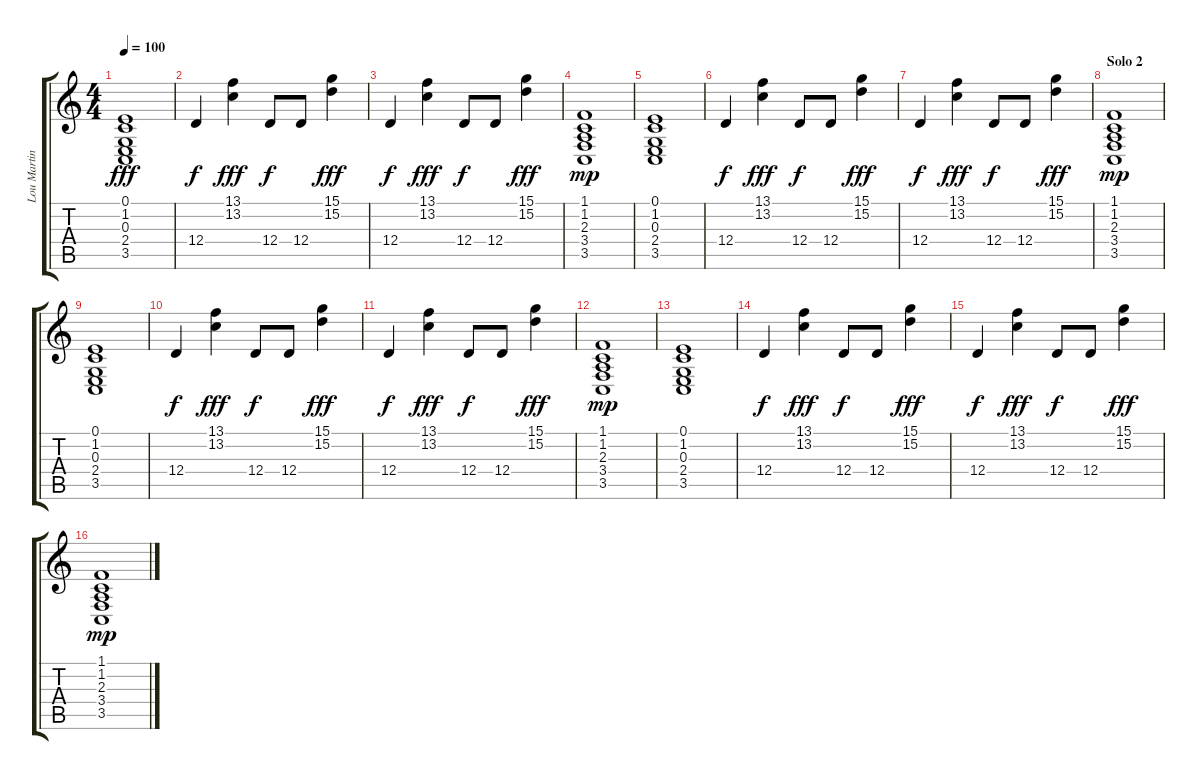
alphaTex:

\track ("Lou Martin" "Lou Martin") {instrument rockorgan}
\staff {score tabs}
\tuning (E4 B3 G3 D3 A2 E2) {hide}
\ts (4 4)
\tempo 100
\clef g2
\ks c
(0.1 1.2 0.3 2.4 3.5).1{dy fff} |
12.4.4{dy f} (13.1 13.2).4{dy fff} 12.4.8{dy f} 12.4.8 (15.1 15.2).4{dy fff} |
12.4.4{dy f} (13.1 13.2).4{dy fff} 12.4.8{dy f} 12.4.8 (15.1 15.2).4{dy fff} |
(1.1 1.2 2.3 3.4 3.5).1{dy mp} |
(0.1 1.2 0.3 2.4 3.5).1 |
12.4.4{dy f} (13.1 13.2).4{dy fff} 12.4.8{dy f} 12.4.8 (15.1 15.2).4{dy fff} |
12.4.4{dy f} (13.1 13.2).4{dy fff} 12.4.8{dy f} 12.4.8 (15.1 15.2).4{dy fff} |
\section ("" "Solo 2")
(1.1 1.2 2.3 3.4 3.5).1{dy mp} |
(0.1 1.2 0.3 2.4 3.5).1 |
12.4.4{dy f} (13.1 13.2).4{dy fff} 12.4.8{dy f} 12.4.8 (15.1 15.2).4{dy fff} |
12.4.4{dy f} (13.1 13.2).4{dy fff} 12.4.8{dy f} 12.4.8 (15.1 15.2).4{dy fff} |
(1.1 1.2 2.3 3.4 3.5).1{dy mp} |
(0.1 1.2 0.3 2.4 3.5).1 |
12.4.4{dy f} (13.1 13.2).4{dy fff} 12.4.8{dy f} 12.4.8 (15.1 15.2).4{dy fff} |
12.4.4{dy f} (13.1 13.2).4{dy fff} 12.4.8{dy f} 12.4.8 (15.1 15.2).4{dy fff} |
(1.1 1.2 2.3 3.4 3.5).1{dy mp}
